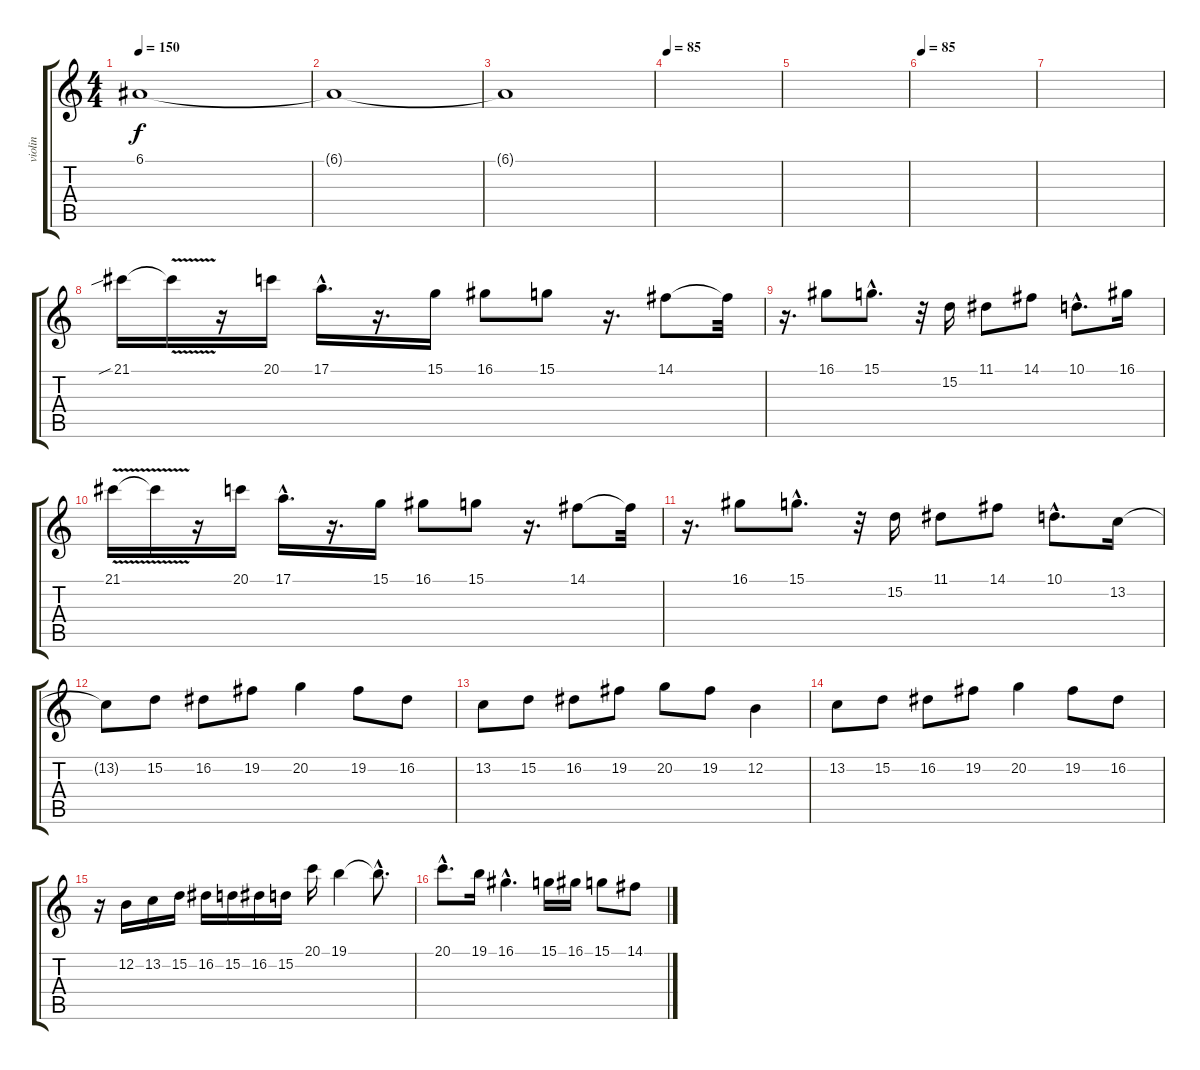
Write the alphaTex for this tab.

\track ("violin" "violin") {instrument violin}
\staff {score tabs}
\tuning (E4 B3 G3 D3 A2 E2) {hide}
\ts (4 4)
\tempo 150
\clef g2
\ks c
6.1{t}.1{dy f} |
6.1{t}.1 |
6.1{t}.1 |
\tempo 85
|
|
\tempo 85
|
|
21.1{sib}.16 21.1{v t}.16 r.16 20.1.16 17.1{hac}.16{d} r.16{d} 15.1.16 16.1.8 15.1.8 r.16{d} 14.1.8 14.1{t}.32 |
r.16{d} 16.1.8 15.1{hac}.8{d} r.32 15.2.16 11.1.8 14.1.8 10.1{hac}.8{d} 16.1.16 |
21.1{v}.16 21.1{v t}.16 r.16 20.1.16 17.1{hac}.16{d} r.16{d} 15.1.16 16.1.8 15.1.8 r.16{d} 14.1.8 14.1{t}.32 |
r.16{d} 16.1.8 15.1{hac}.8{d} r.32 15.2.16 11.1.8 14.1.8 10.1{hac}.8{d} 13.2.16 |
13.2{t}.8 15.2.8 16.2.8 19.2.8 20.2.4 19.2.8 16.2.8 |
13.2.8 15.2.8 16.2.8 19.2.8 20.2.8 19.2.8 12.2.4 |
13.2.8 15.2.8 16.2.8 19.2.8 20.2.4 19.2.8 16.2.8 |
r.16 12.2.16 13.2.16 15.2.16 16.2.16 15.2.16 16.2.16 15.2.16 20.1.16 19.1.4 19.1{hac t}.8{d} |
20.1{hac}.8{d} 19.1.16 16.1{hac}.4{d} 15.1.16 16.1.16 15.1.8 14.1.8
